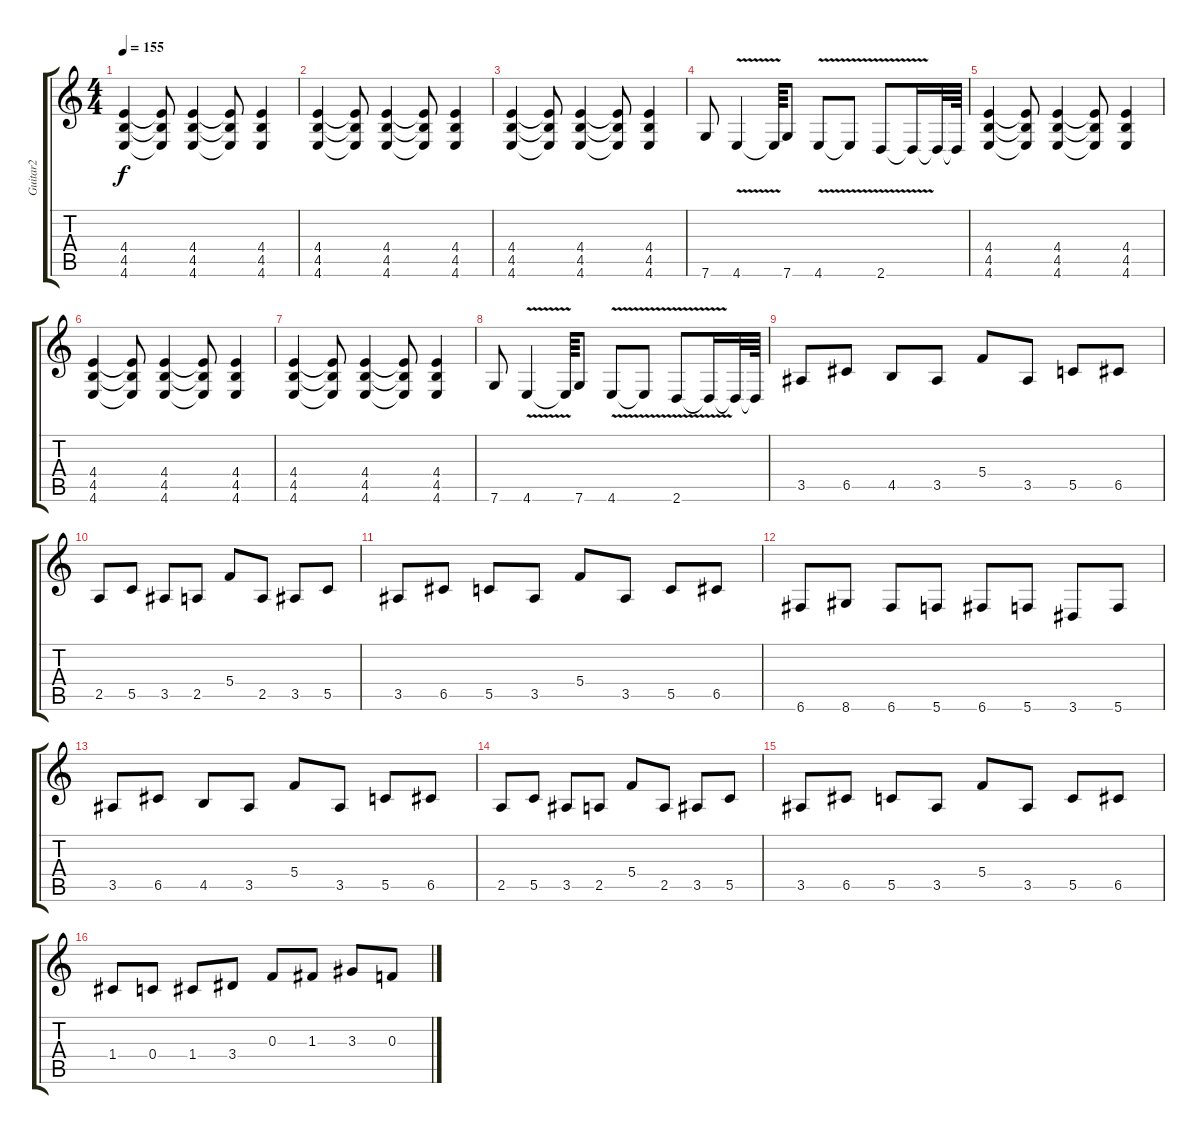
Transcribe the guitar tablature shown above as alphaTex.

\track ("Guitar2" "Guitar2") {instrument distortionguitar}
\staff {score tabs}
\tuning (D4 A3 F3 C3 G2 C2) {hide}
\ts (4 4)
\tempo 155
\clef g2
\ks c
(4.4 4.5 4.6).4{dy f} (4.4{t} 4.5{t} 4.6{t}).8 (4.4 4.5 4.6).4 (4.4{t} 4.5{t} 4.6{t}).8 (4.4 4.5 4.6).4 |
(4.4 4.5 4.6).4 (4.4{t} 4.5{t} 4.6{t}).8 (4.4 4.5 4.6).4 (4.4{t} 4.5{t} 4.6{t}).8 (4.4 4.5 4.6).4 |
(4.4 4.5 4.6).4 (4.4{t} 4.5{t} 4.6{t}).8 (4.4 4.5 4.6).4 (4.4{t} 4.5{t} 4.6{t}).8 (4.4 4.5 4.6).4 |
7.6.8 4.6{v}.4 4.6{t}.64 7.6.8 4.6{v}.8 4.6{t}.8 2.6{v}.8 2.6{t}.16 2.6{t}.32 2.6{t}.64 |
(4.4 4.5 4.6).4 (4.4{t} 4.5{t} 4.6{t}).8 (4.4 4.5 4.6).4 (4.4{t} 4.5{t} 4.6{t}).8 (4.4 4.5 4.6).4 |
(4.4 4.5 4.6).4 (4.4{t} 4.5{t} 4.6{t}).8 (4.4 4.5 4.6).4 (4.4{t} 4.5{t} 4.6{t}).8 (4.4 4.5 4.6).4 |
(4.4 4.5 4.6).4 (4.4{t} 4.5{t} 4.6{t}).8 (4.4 4.5 4.6).4 (4.4{t} 4.5{t} 4.6{t}).8 (4.4 4.5 4.6).4 |
7.6.8 4.6{v}.4 4.6{t}.64 7.6.8 4.6{v}.8 4.6{t}.8 2.6{v}.8 2.6{t}.16 2.6{t}.32 2.6{t}.64 |
3.5.8 6.5.8 4.5.8 3.5.8 5.4.8 3.5.8 5.5.8 6.5.8 |
2.5.8 5.5.8 3.5.8 2.5.8 5.4.8 2.5.8 3.5.8 5.5.8 |
3.5.8 6.5.8 5.5.8 3.5.8 5.4.8 3.5.8 5.5.8 6.5.8 |
6.6.8 8.6.8 6.6.8 5.6.8 6.6.8 5.6.8 3.6.8 5.6.8 |
3.5.8 6.5.8 4.5.8 3.5.8 5.4.8 3.5.8 5.5.8 6.5.8 |
2.5.8 5.5.8 3.5.8 2.5.8 5.4.8 2.5.8 3.5.8 5.5.8 |
3.5.8 6.5.8 5.5.8 3.5.8 5.4.8 3.5.8 5.5.8 6.5.8 |
1.4.8 0.4.8 1.4.8 3.4.8 0.3.8 1.3.8 3.3.8 0.3.8
